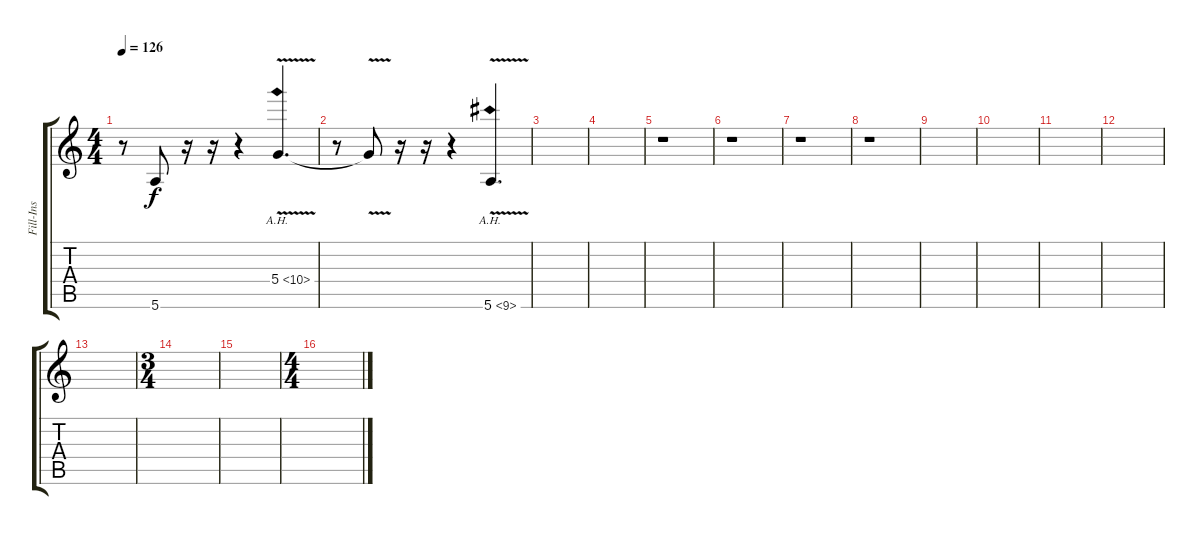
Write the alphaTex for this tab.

\track ("Fill-Ins" "Fill-Ins") {instrument distortionguitar}
\staff {score tabs}
\tuning (E4 B3 G3 D3 A2 E2) {hide}
\ts (4 4)
\tempo 126
\clef g2
\ks c
r.8{dy f} 5.6{t}.8 r.16 r.16 r.4 5.4{ah 5 v}.4{d} |
r.8 5.4{t}.8 r.16 r.16 r.4 5.6{ah 4 v}.4{d} |
|
|
r.1 |
r.1 |
r.1 |
r.1 |
|
|
|
|
|
\ts (3 4)
|
|
\ts (4 4)
